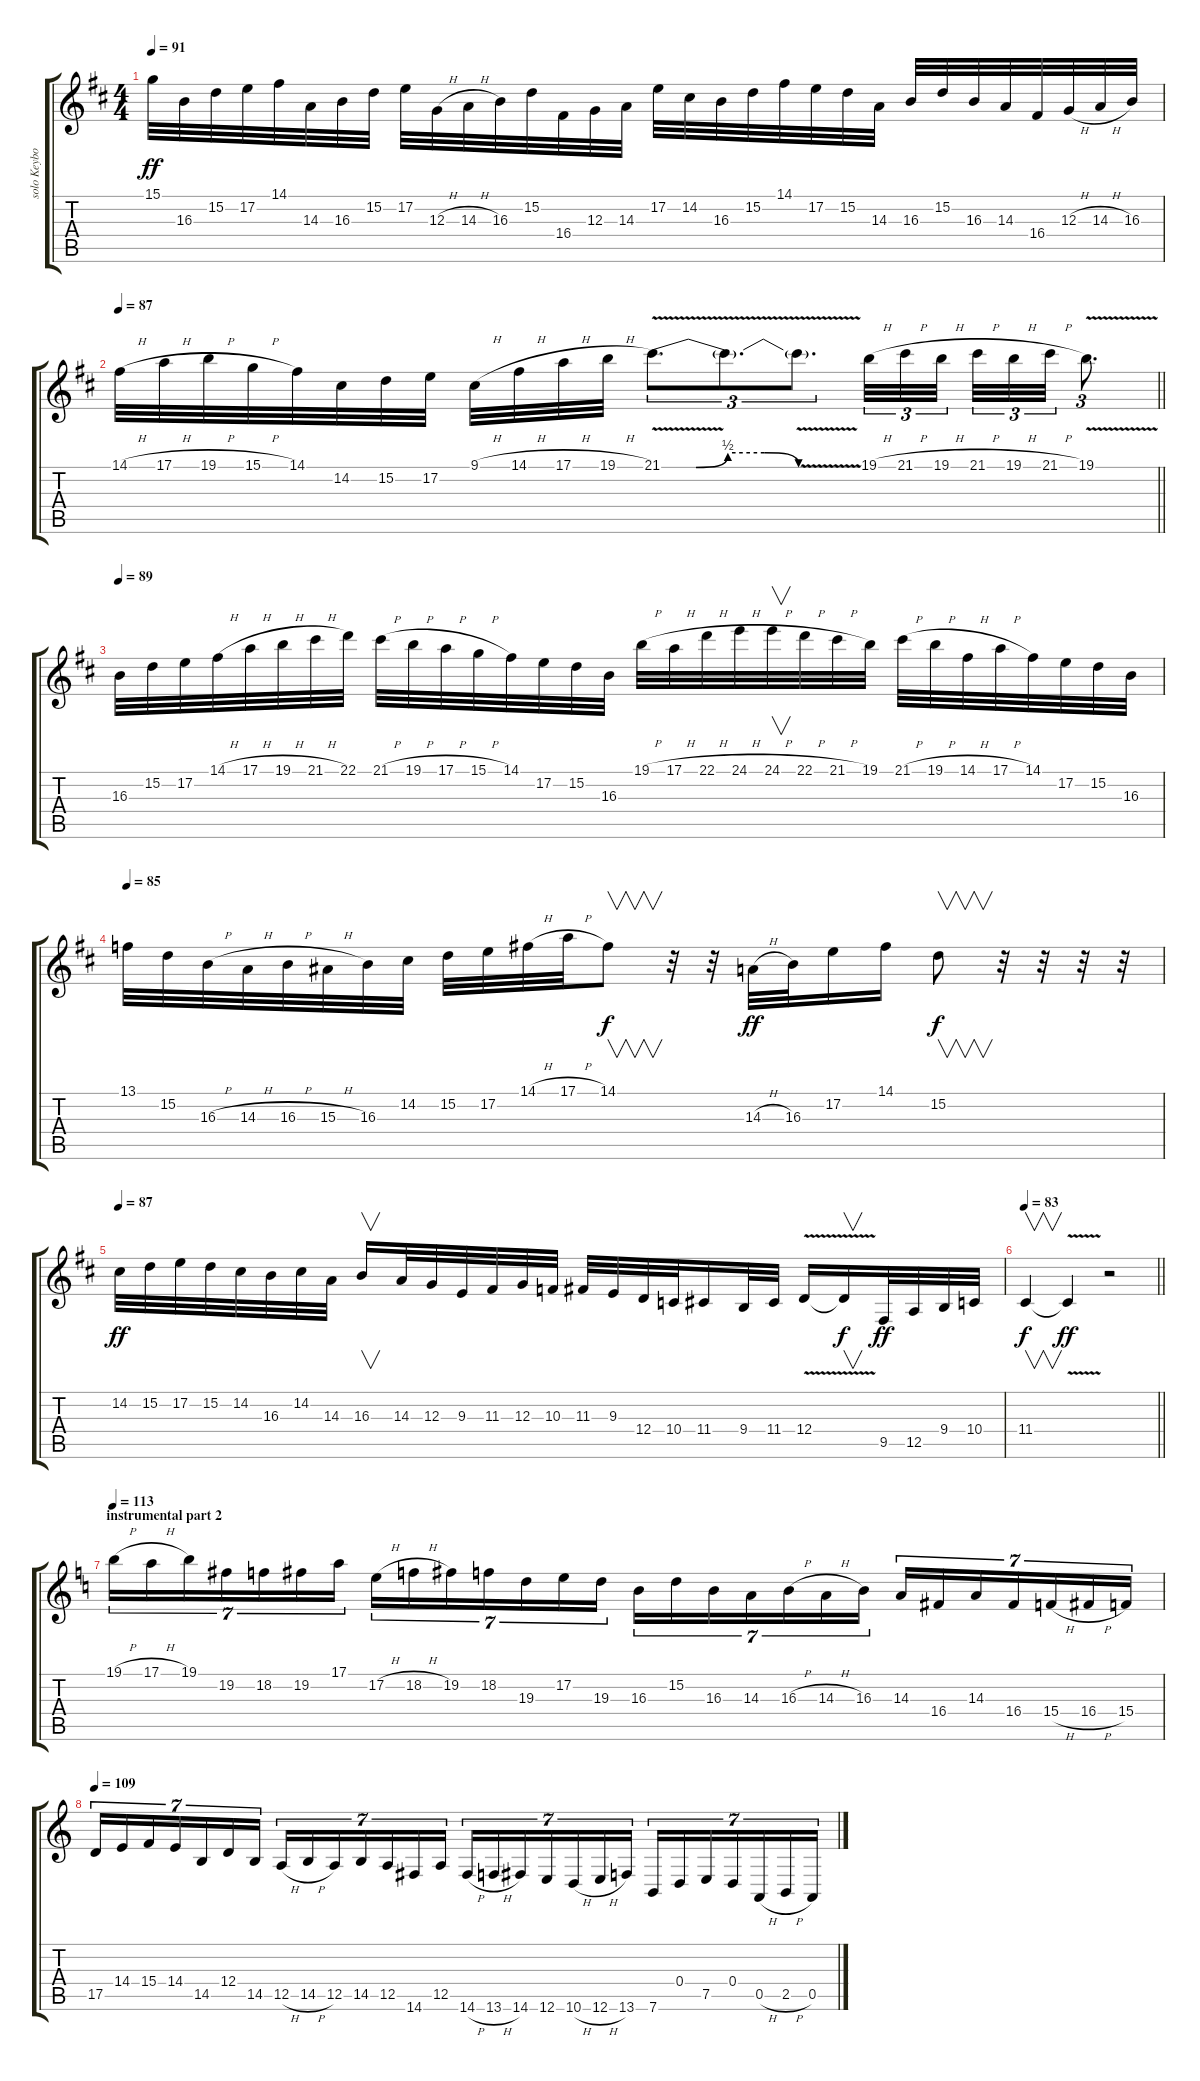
\track ("solo Keyboard and Guitar" "solo Keybo") {instrument lead8bassandlead}
\staff {score tabs}
\tuning (E4 B3 G3 D3 A2 E2) {hide}
\ts (4 4)
\tempo 91
\clef g2
\ks d
15.1.32{dy ff} 16.3.32 15.2.32 17.2.32 14.1.32 14.3.32 16.3.32 15.2.32 17.2.32 12.3{h}.32 14.3{h}.32 16.3.32 15.2.32 16.4.32 12.3.32 14.3.32 17.2.32 14.2.32 16.3.32 15.2.32 14.1.32 17.2.32 15.2.32 14.3.32 16.3.32 15.2.32 16.3.32 14.3.32 16.4.32 12.3{h}.32 14.3{h}.32 16.3.32 |
\tempo 87
\barLineRight lightlight
14.1{h}.32 17.1{h}.32 19.1{h}.32 15.1{h}.32 14.1.32 14.2.32 15.2.32 17.2.32 9.1{h}.32 14.1{h}.32 17.1{h}.32 19.1{h}.32 21.1{be (custom 0 0 15 0 29 2 45 2 60 0) v}.8{d tu (3 2)} 21.1{t}.8{d tu (3 2)} 21.1{v t}.8{d tu (3 2)} 19.1{h}.32{tu (3 2)} 21.1{h}.32{tu (3 2)} 19.1{h}.32{tu (3 2) beam splitsecondary} 21.1{h}.32{tu (3 2)} 19.1{h}.32{tu (3 2)} 21.1{h}.32{tu (3 2)} 19.1{v}.8{d tu (3 2)} |
\tempo 89
16.3.32 15.2.32 17.2.32 14.1{h}.32 17.1{h}.32 19.1{h}.32 21.1{h}.32 22.1.32 21.1{h}.32 19.1{h}.32 17.1{h}.32 15.1{h}.32 14.1.32 17.2.32 15.2.32 16.3.32 19.1{h}.32 17.1{h}.32 22.1{h}.32 24.1{h}.32 24.1{h}.32{v} 22.1{h}.32 21.1{h}.32 19.1.32 21.1{h}.32 19.1{h}.32 14.1{h}.32 17.1{h}.32 14.1.32 17.2.32 15.2.32 16.3.32 |
\tempo 85
13.1.32 15.2.32 16.3{h}.32 14.3{h}.32 16.3{h}.32 15.3{h}.32 16.3.32 14.2.32 15.2.32 17.2.32 14.1{h}.32 17.1{h}.32 14.1.8{v dy f} r.32 r.32 14.3{h}.32{dy ff} 16.3.32 17.2.16 14.1.16 15.2.8{v dy f} r.32 r.32 r.32 r.32 |
\tempo 87
14.2.32{dy ff} 15.2.32 17.2.32 15.2.32 14.2.32 16.3.32 14.2.32 14.3.32 16.3.16{v} 14.3.32 12.3.32 9.3.32 11.3.32 12.3.32 10.3.32 11.3.32 9.3.32 12.4.32 10.4.32 11.4.16 9.4.32 11.4.32 12.4{v}.16 12.4{t}.16{v dy f} 9.5.32{dy ff} 12.5.32 9.4.32 10.4.32 |
\tempo 83
\barLineRight lightlight
11.4.4{v dy f} 11.4{v t}.4{dy ff} r.2{instrument acousticgrandpiano} |
\section ("" "instrumental part 2")
\tempo 113
\ks c
19.1{h}.16{tu (7 4) volume 10 instrument overdrivenguitar} 17.1{h}.16{tu (7 4)} 19.1.16{tu (7 4)} 19.2.16{tu (7 4)} 18.2.16{tu (7 4)} 19.2.16{tu (7 4)} 17.1.16{tu (7 4)} 17.2{h}.16{tu (7 4)} 18.2{h}.16{tu (7 4)} 19.2.16{tu (7 4)} 18.2.16{tu (7 4)} 19.3.16{tu (7 4)} 17.2.16{tu (7 4)} 19.3.16{tu (7 4)} 16.3.16{tu (7 4)} 15.2.16{tu (7 4)} 16.3.16{tu (7 4)} 14.3.16{tu (7 4)} 16.3{h}.16{tu (7 4)} 14.3{h}.16{tu (7 4)} 16.3.16{tu (7 4)} 14.3.16{tu (7 4)} 16.4.16{tu (7 4)} 14.3.16{tu (7 4)} 16.4.16{tu (7 4)} 15.4{h}.16{tu (7 4)} 16.4{h}.16{tu (7 4)} 15.4.16{tu (7 4)} |
\tempo 109
17.5.16{tu (7 4)} 14.4.16{tu (7 4)} 15.4.16{tu (7 4)} 14.4.16{tu (7 4)} 14.5.16{tu (7 4)} 12.4.16{tu (7 4)} 14.5.16{tu (7 4)} 12.5{h}.16{tu (7 4)} 14.5{h}.16{tu (7 4)} 12.5.16{tu (7 4)} 14.5.16{tu (7 4)} 12.5.16{tu (7 4)} 14.6.16{tu (7 4)} 12.5.16{tu (7 4)} 14.6{h}.16{tu (7 4)} 13.6{h}.16{tu (7 4)} 14.6.16{tu (7 4)} 12.6.16{tu (7 4)} 10.6{h}.16{tu (7 4)} 12.6{h}.16{tu (7 4)} 13.6.16{tu (7 4)} 7.6.16{tu (7 4)} 0.4.16{tu (7 4)} 7.5.16{tu (7 4)} 0.4.16{tu (7 4)} 0.5{h}.16{tu (7 4)} 2.5{h}.16{tu (7 4)} 0.5.16{tu (7 4)}
